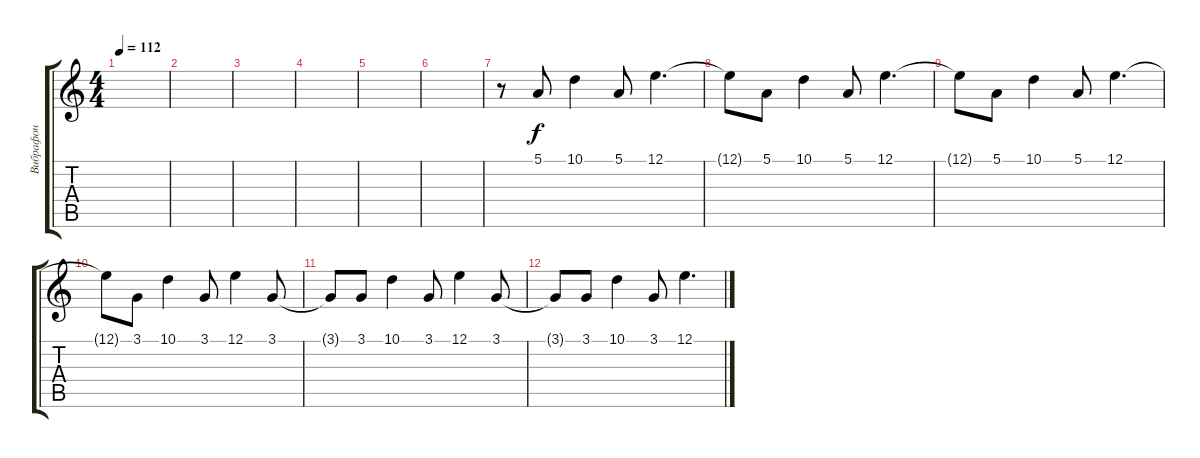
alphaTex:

\track ("Вибрафон" "Вибрафон") {instrument vibraphone}
\staff {score tabs}
\tuning (E4 B3 G3 D3 A2 E2) {hide}
\ts (4 4)
\tempo 112
\clef g2
\ks c
|
|
|
|
|
|
r.8 5.1.8 10.1.4 5.1.8 12.1.4{d} |
12.1{t}.8 5.1.8 10.1.4 5.1.8 12.1.4{d} |
12.1{t}.8 5.1.8 10.1.4 5.1.8 12.1.4{d} |
12.1{t}.8 3.1.8 10.1.4 3.1.8 12.1.4 3.1.8 |
3.1{t}.8 3.1.8 10.1.4 3.1.8 12.1.4 3.1.8 |
3.1{t}.8 3.1.8 10.1.4 3.1.8 12.1.4{d}
